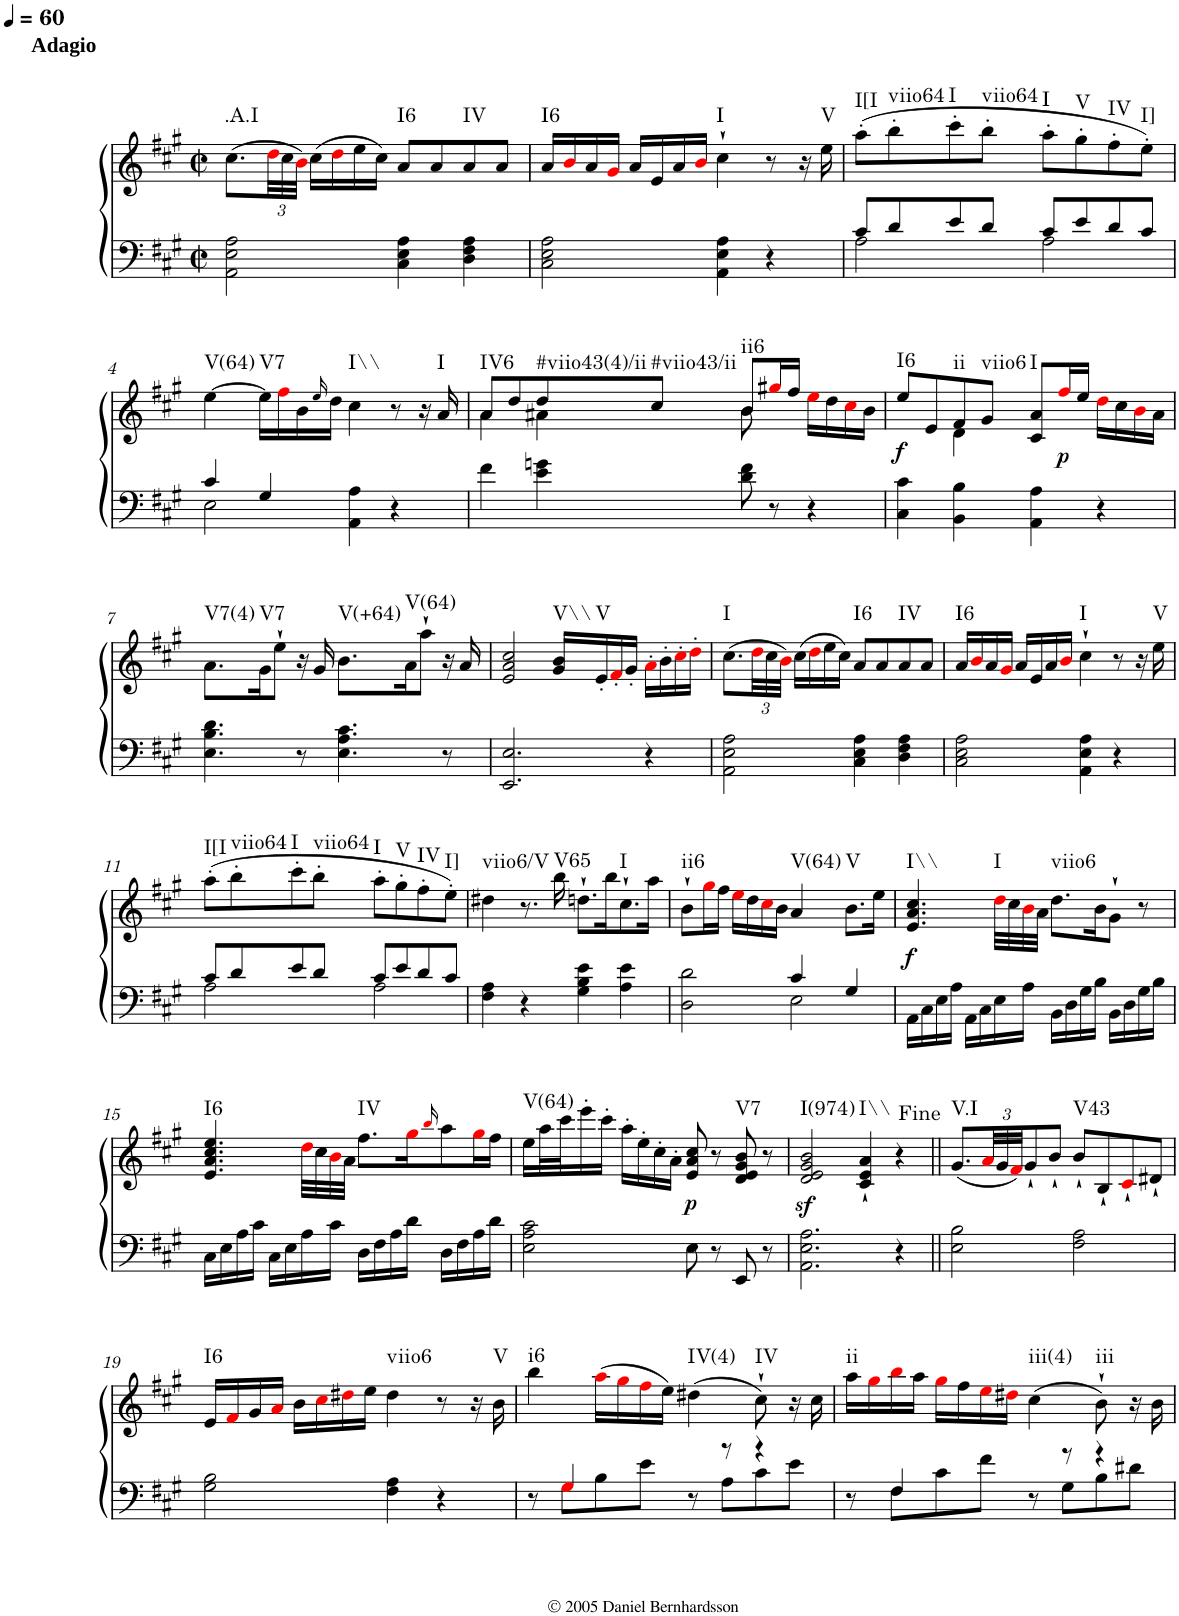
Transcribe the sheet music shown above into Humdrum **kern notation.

**kern	**kern	**dynam	**harte
*part1	*part1	*part1	*part1
*staff2	*staff1	*staff1/2	*
*I"Piano	*	*	*
*I'Pno.	*	*	*
*clefF4	*clefG2	*	*
*k[f#c#g#]	*k[f#c#g#]	*	*
*A:	*A:	*	*
*M2/2	*M2/2	*	*
*met(c|)	*met(c|)	*	*
*MM60	*MM60	*	*
=1	=1	=1	=1
!	!LO:TX:a:B:t=Adagio	!	!LO:H:kt=.A.I
2AA\ 2E\ 2A\	(8.cc#\L	.	N
*	*Xbrackettup	*	*
.	48ddi\LL	.	.
.	48cc#\	.	.
.	48bi\JJJ)	.	.
.	(16cc#\LL	.	.
.	16ddi\	.	.
.	16ee\	.	.
.	16cc#\JJ)	.	.
!	!	!	!LO:H:kt=I6
4C#\ 4E\ 4A\	8a/L	.	N
.	8a/	.	.
!	!	!	!LO:H:kt=IV
4D\ 4F#\ 4A\	8a/	.	N
.	8a/J	.	.
=2	=2	=2	=2
!	!	!	!LO:H:kt=I6
2C#\ 2E\ 2A\	16a/LL	.	N
.	16bi/	.	.
.	16a/	.	.
.	16g#i/JJ	.	.
.	16a/LL	.	.
.	16e/	.	.
.	16a/	.	.
.	16bi/JJ	.	.
!	!	!	!LO:H:kt=I
4AA\ 4E\ 4A\	4cc#`\	.	N
4r	8r	.	.
.	16r	.	.
!	!	!	!LO:H:kt=V
.	16ee\	.	N
=3	=3	=3	=3
*^	*	*	*
!	!	!	!	!LO:H:kt=I[I
8c#/L	2A\	(8aa'\L	.	N
!	!	!	!	!LO:H:kt=viio64
8d/	.	8bb'\	.	N
!	!	!	!	!LO:H:kt=I
8e/	.	8ccc#'\	.	N
!	!	!	!	!LO:H:kt=viio64
8d/J	.	8bb'\J	.	N
!	!	!	!	!LO:H:kt=I
8c#/L	2A\	8aa'\L	.	N
!	!	!	!	!LO:H:kt=V
8e/	.	8gg#'\	.	N
!	!	!	!	!LO:H:kt=IV
8d/	.	8ff#'\	.	N
!	!	!	!	!LO:H:kt=I]
8c#/J	.	8ee'\J)	.	N
!!LO:LB:g=z
=4	=4	=4	=4	=4
!	!	!	!	!LO:H:kt=V(64)
4c#/	2E\	[>4ee\	.	N
!	!	!	!	!LO:H:kt=V7
4G#/	.	16ee\LL]	.	N
.	.	16ff#i\	.	.
.	.	16b\	.	.
.	.	16qee/	.	.
.	.	16dd\JJ	.	.
!	!	!	!	!LO:H:kt=I\\
4AA\ 4A\	2ryy	4cc#\	.	N
4r	.	8r	.	.
.	.	16r	.	.
!	!	!	!	!LO:H:kt=I
.	.	16a/	.	N
*v	*v	*	*	*
=5	=5	=5	=5
*	*^	*	*
!	!	!	!	!LO:H:kt=IV6
4f#\	8a/L	4a\	.	N
.	8dd/	.	.	.
!	!	!	!	!LO:H:kt=#viio43(4)/ii
4e\ 4gn\	8dd/	4a#X\	.	N
!	!	!	!	!LO:H:kt=#viio43/ii
.	8cc#/J	.	.	N
!	!	!	!	!LO:H:kt=ii6
8d\ 8f#\	8b/L	8b\	.	N
8r	16gg#Xi/L	8ryy	.	.
.	16ff#/JJ	.	.	.
4r	16eei\LL	4ryy	.	.
.	16dd\	.	.	.
.	16cc#i\	.	.	.
.	16b\JJ	.	.	.
=6	=6	=6	=6	=6
!	!	!	!LO:DY:b	!LO:H:kt=I6
4C#\ 4c#\	8ee/L	4ryy	f	N
.	8e/	.	.	.
!	!	!	!	!LO:H:kt=ii
4BB\ 4B\	8f#/	4d\	.	N
!	!	!	!	!LO:H:kt=viio6
.	8g#/J	.	.	N
!	!	!	!	!LO:H:kt=I
4AA\ 4A\	8c#/ 8a/L	2ryy	.	N
!	!	!	!LO:DY:b	!
.	16ff#i/L	.	p	.
.	16ee/JJ	.	.	.
4r	16ddi\LL	.	.	.
.	16cc#\	.	.	.
.	16bi\	.	.	.
.	16a\JJ	.	.	.
*	*v	*v	*	*
!!LO:LB:g=z
=7	=7	=7	=7
!	!	!	!LO:H:kt=V7(4)
4.E\ 4.B\ 4.d\	8.a\L	.	N
!	!	!	!LO:H:kt=V7
.	16g#\K	.	N
.	8ee`\J	.	.
8r	16r	.	.
.	16g#/	.	.
!	!	!	!LO:H:kt=V(+64)
4.E\ 4.A\ 4.c#\	8.b\L	.	N
!	!	!	!LO:H:kt=V(64)
.	16a\K	.	N
.	8aa`\J	.	.
8r	16r	.	.
.	16a/	.	.
=8	=8	=8	=8
2.EE/ 2.E/	2e/ 2a/ 2cc#/	.	.
!	!	!	!LO:H:kt=V\\
.	16g#/ 16b/LL	.	N
!	!	!	!LO:H:kt=V
.	16e'/	.	N
.	16f#'i/	.	.
.	16g#'/JJ	.	.
4r	16a'i\LL	.	.
.	16b'\	.	.
.	16cc#'i\	.	.
.	16dd'i\JJ	.	.
=9	=9	=9	=9
!	!	!	!LO:H:kt=I
2AA\ 2E\ 2A\	(8.cc#\L	.	N
.	48ddi\LL	.	.
.	48cc#\	.	.
.	48bi\JJJ)	.	.
.	(16cc#\LL	.	.
.	16ddi\	.	.
.	16ee\	.	.
.	16cc#\JJ)	.	.
!	!	!	!LO:H:kt=I6
4C#\ 4E\ 4A\	8a/L	.	N
.	8a/	.	.
!	!	!	!LO:H:kt=IV
4D\ 4F#\ 4A\	8a/	.	N
.	8a/J	.	.
=10	=10	=10	=10
!	!	!	!LO:H:kt=I6
2C#\ 2E\ 2A\	16a/LL	.	N
.	16bi/	.	.
.	16a/	.	.
.	16g#i/JJ	.	.
.	16a/LL	.	.
.	16e/	.	.
.	16a/	.	.
.	16bi/JJ	.	.
!	!	!	!LO:H:kt=I
4AA\ 4E\ 4A\	4cc#`\	.	N
4r	8r	.	.
.	16r	.	.
!	!	!	!LO:H:kt=V
.	16ee\	.	N
!!LO:LB:g=z
=11	=11	=11	=11
*^	*	*	*
!	!	!	!	!LO:H:kt=I[I
8c#/L	2A\	(8aa'\L	.	N
!	!	!	!	!LO:H:kt=viio64
8d/	.	8bb'\	.	N
!	!	!	!	!LO:H:kt=I
8e/	.	8ccc#'\	.	N
!	!	!	!	!LO:H:kt=viio64
8d/J	.	8bb'\J	.	N
!	!	!	!	!LO:H:kt=I
8c#/L	2A\	8aa'\L	.	N
!	!	!	!	!LO:H:kt=V
8e/	.	8gg#'\	.	N
!	!	!	!	!LO:H:kt=IV
8d/	.	8ff#'\	.	N
!	!	!	!	!LO:H:kt=I]
8c#/J	.	8ee'\J)	.	N
*v	*v	*	*	*
=12	=12	=12	=12
!	!	!	!LO:H:kt=viio6/V
4F#\ 4A\	4dd#X\	.	N
4r	8.r	.	.
!	!	!	!LO:H:kt=V65
.	16bb\	.	N
4G#\ 4B\ 4e\	8.ddn`\L	.	.
.	16bb\K	.	.
!	!	!	!LO:H:kt=I
4A\ 4e\	8.cc#`\	.	N
.	16aa\Jk	.	.
=13	=13	=13	=13
*^	*	*	*
!	!	!	!	!LO:H:kt=ii6
2D\ 2d\	2ryy	8b`\L	.	N
.	.	16gg#i\L	.	.
.	.	16ff#\JJ	.	.
.	.	16eei\LL	.	.
.	.	16dd\	.	.
.	.	16cc#i\	.	.
.	.	16b\JJ	.	.
!	!	!	!	!LO:H:kt=V(64)
4c#/	2E\	4a/	.	N
!	!	!	!	!LO:H:kt=V
4G#/	.	8.b\L	.	N
.	.	16ee\Jk	.	.
*v	*v	*	*	*
=14	=14	=14	=14
!	!	!LO:DY:b	!LO:H:kt=I\\
16AA\LL	4.e/ 4.a/ 4.cc#/	f	N
16C#\	.	.	.
16E\	.	.	.
16A\JJ	.	.	.
16AA\LL	.	.	.
16C#\	.	.	.
!	!	!	!LO:H:kt=I
16E\	32ddi\LLL	.	N
.	32cc#\	.	.
16A\JJ	32bi\	.	.
.	32a\JJJ	.	.
!	!	!	!LO:H:kt=viio6
16BB\LL	8.dd\L	.	N
16D\	.	.	.
16G#\	.	.	.
16B\JJ	16b\K	.	.
16BB\LL	8g#`\J	.	.
16D\	.	.	.
16G#\	8r	.	.
16B\JJ	.	.	.
!!LO:LB:g=z
=15	=15	=15	=15
!	!	!	!LO:H:kt=I6
16C#\LL	4.e/ 4.a/ 4.cc#/ 4.ee/	.	N
16E\	.	.	.
16A\	.	.	.
16c#\JJ	.	.	.
16C#\LL	.	.	.
16E\	.	.	.
16A\	32ddi\LLL	.	.
.	32cc#\	.	.
16c#\JJ	32bi\	.	.
.	32a\JJJ	.	.
!	!	!	!LO:H:kt=IV
16D\LL	8.ff#\L	.	N
16F#\	.	.	.
16A\	.	.	.
16d\JJ	16gg#i\K	.	.
.	16qbbi/	.	.
16D\LL	8aa\	.	.
16F#\	.	.	.
16A\	16gg#i\L	.	.
16d\JJ	16ff#\JJ	.	.
=16	=16	=16	=16
!	!	!	!LO:H:kt=V(64)
2E\ 2A\ 2c#\	16ee\LL	.	N
.	32aa\L	.	.
.	32ccc#\J	.	.
.	16eee'\	.	.
.	16ccc#'\JJ	.	.
.	16aa'\LL	.	.
.	16ee'\	.	.
.	16cc#'\	.	.
.	16a'\JJ	.	.
!	!	!LO:DY:b	!
8E\	8e/ 8a/ 8cc#/	p	.
8r	8r	.	.
!	!	!	!LO:H:kt=V7
8EE/	8d/ 8e/ 8g#/ 8b/	.	N
8r	8r	.	.
=17	=17	=17	=17
!	!	!LO:DY:b	!LO:H:kt=I(974)
2.AA\ 2.E\ 2.A\	2d/ 2e/ 2g#/ 2b/	sf	N
!	!	!	!LO:H:kt=I\\
.	4c#/` 4e/` 4a/`	.	N
4r	4r	.	.
=18||	=18||	=18||	=18||
!	!	!	!LO:H:kt=V.I
2E\ 2B\	(8.g#/L	.	N
.	48ai/LL	.	.
.	48g#/	.	.
.	48f#i/JJ)	.	.
.	8g#`/	.	.
.	8b`/J	.	.
!	!	!	!LO:H:kt=V43
2F#\ 2A\	8b`/L	.	N
.	8B`/	.	.
.	8c#`i/	.	.
.	8d#X`/J	.	.
!!LO:LB:g=z
=19	=19	=19	=19
!	!	!	!LO:H:kt=I6
2G#\ 2B\	16e/LL	.	N
.	16f#i/	.	.
.	16g#/	.	.
.	16ai/JJ	.	.
.	16b\LL	.	.
.	16cc#i\	.	.
.	16dd#Xi\	.	.
.	16ee\JJ	.	.
!	!	!	!LO:H:kt=viio6
4F#\ 4A\	4dd#\	.	N
4r	8r	.	.
.	16r	.	.
!	!	!	!LO:H:kt=V
.	16b\	.	N
=20	=20	=20	=20
*^	*	*	*
!	!	!	!	!LO:H:kt=i6
8r	8ryy	4bb\	.	N
4G#i/	8G#i\L	.	.	.
.	8B\	(16aai\LL	.	.
.	.	16gg#i\	.	.
4ryy	8e\J	16ff#i\	.	.
.	.	16ee\JJ)	.	.
!	!	!	!	!LO:H:kt=IV(4)
.	8ryy	(4dd#X\	.	N
8r	8A\L	.	.	.
!	!	!	!	!LO:H:kt=IV
8r	8c#\	8cc#`\)	.	N
4r	8e\J	16r	.	.
.	.	16cc#\	.	.
.	4ryy	4ryy	.	.
8ryy	.	.	.	.
=21	=21	=21	=21	=21
!	!	!	!	!LO:H:kt=ii
8r	8ryy	16aa\LL	.	N
.	.	16gg#i\	.	.
4F#/	8F#\L	16bbi\	.	.
.	.	16aa\JJ	.	.
.	8c#\	16gg#i\LL	.	.
.	.	16ff#\	.	.
4ryy	8f#\J	16eei\	.	.
.	.	16dd#Xi\JJ	.	.
!	!	!	!	!LO:H:kt=iii(4)
.	8ryy	(4cc#\	.	N
8r	8G#\L	.	.	.
!	!	!	!	!LO:H:kt=iii
8r	8B\	8b`\)	.	N
4r	8d#X\J	16r	.	.
.	.	16b\	.	.
.	4ryy	4ryy	.	.
8ryy	.	.	.	.
*v	*v	*	*	*
=	=	=	=
*-	*-	*-	*-
